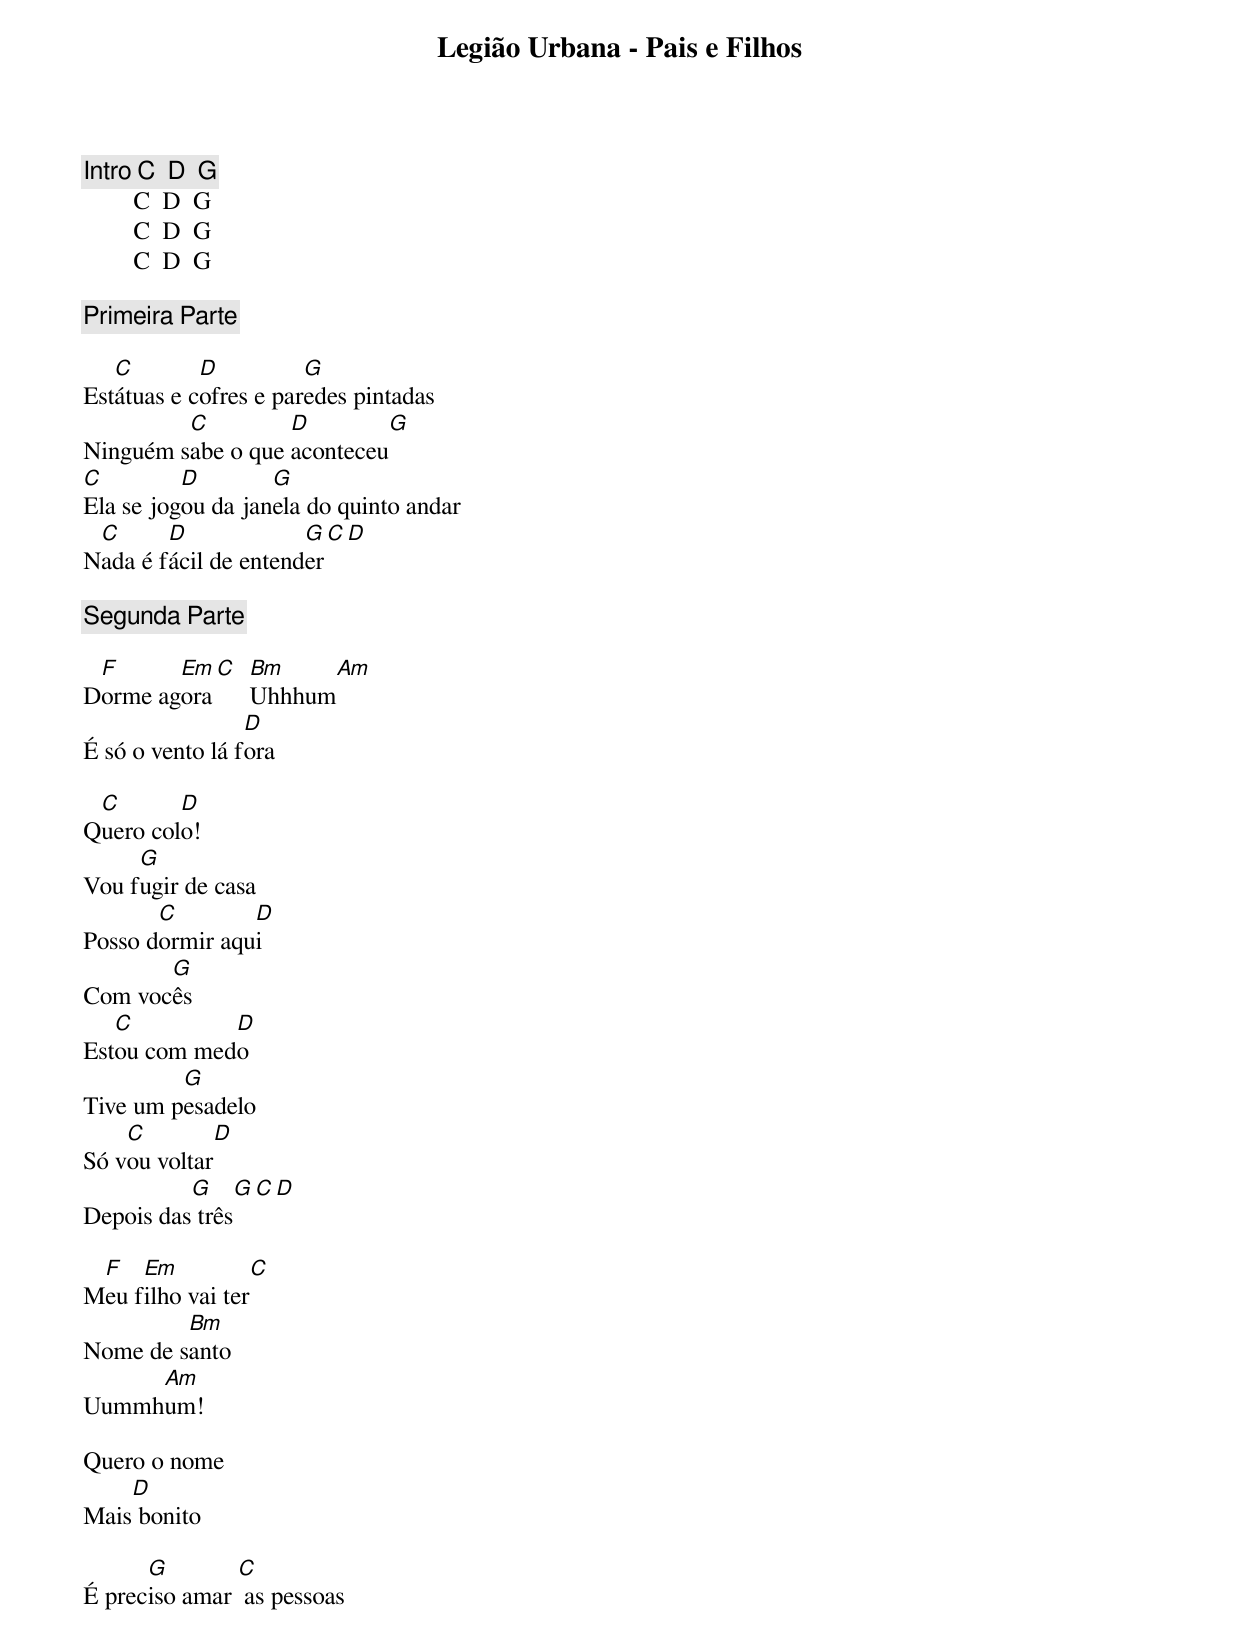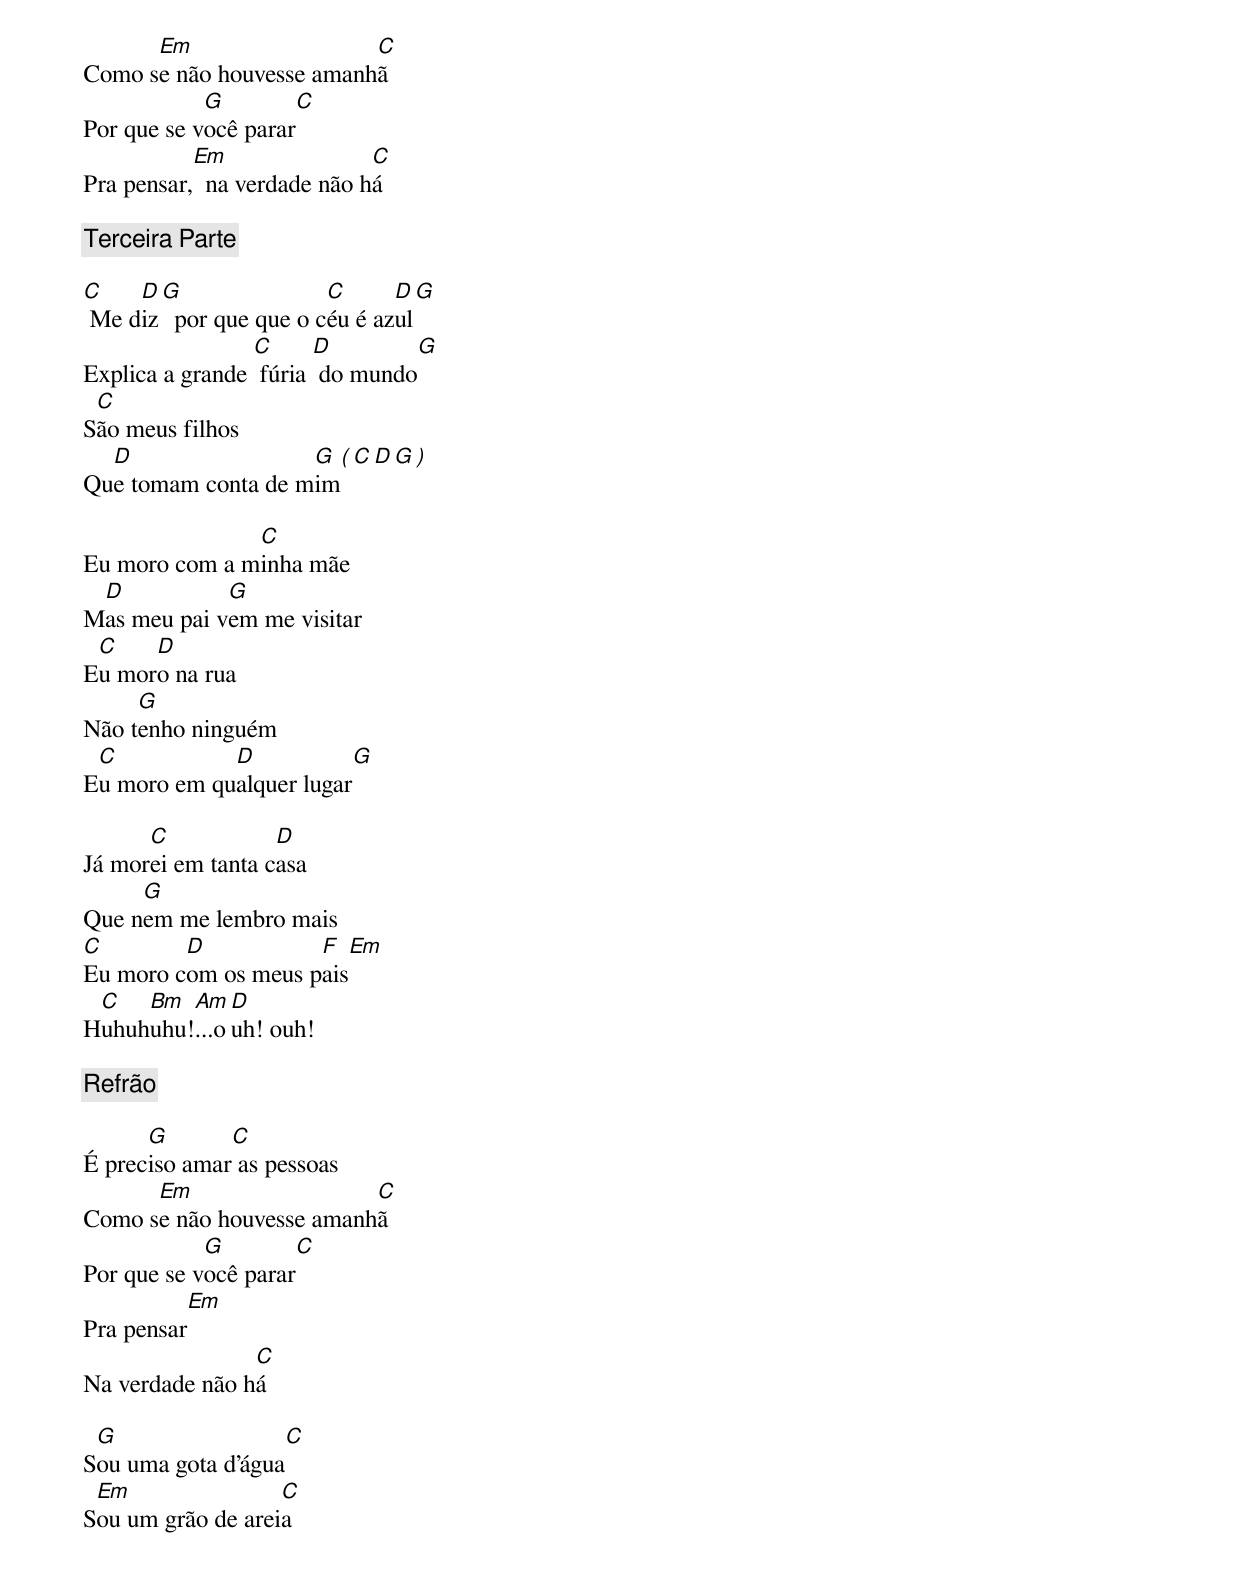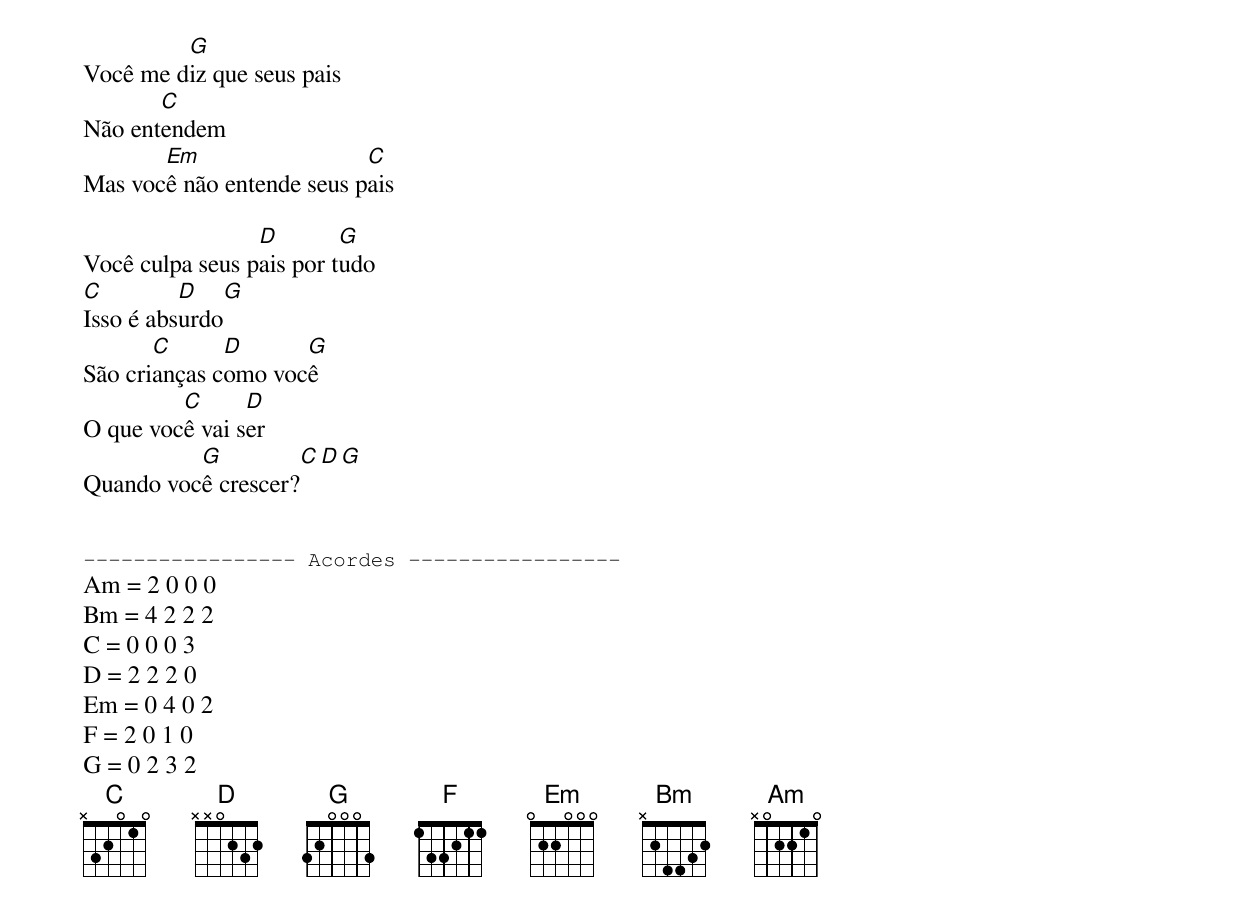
Legião Urbana - Pais e Filhos

[Intro] C  D  G
        C  D  G
        C  D  G
        C  D  G

[Primeira Parte]

   C        D          G
Estátuas e cofres e paredes pintadas
         C         D        G
Ninguém sabe o que aconteceu
C         D        G
Ela se jogou da janela do quinto andar
 C      D             G   C  D
Nada é fácil de entender

[Segunda Parte]

 F      Em C Bm     Am
Dorme agora  Uhhhum
                 D
É só o vento lá fora

 C       D
Quero colo!
     G
Vou fugir de casa
       C        D
Posso dormir aqui
       G
Com vocês
   C         D
Estou com medo
         G
Tive um pesadelo
    C         D
Só vou voltar
          G     G  C  D
Depois das três

 F   Em           C
Meu filho vai ter
         Bm
Nome de santo
     Am
Uummhum!

Quero o nome
    D
Mais bonito

      G        C
É preciso amar  as pessoas
      Em                  C
Como se não houvesse amanhã
            G         C
Por que se você parar
           Em                C
Pra pensar,  na verdade não há

[Terceira Parte]

C    D G                C      D  G
 Me diz  por que que o céu é azul
                 C      D        G
Explica a grande  fúria  do mundo
 C
São meus filhos
  D                 G  ( C  D  G )
Que tomam conta de mim

               C
Eu moro com a minha mãe
 D           G
Mas meu pai vem me visitar
 C    D
Eu moro na rua
     G
Não tenho ninguém
 C           D           G
Eu moro em qualquer lugar

      C            D
Já morei em tanta casa
     G
Que nem me lembro mais
C        D           F   Em
Eu moro com os meus pais
 C   Bm  Am  D
Huhuhuhu!...ouh! ouh!

[Refrão]

      G       C
É preciso amar as pessoas
      Em                  C
Como se não houvesse amanhã
            G         C
Por que se você parar
           Em
Pra pensar
                C
Na verdade não há

 G                 C
Sou uma gota d'água
 Em                C
Sou um grão de areia
         G
Você me diz que seus pais
       C
Não entendem
       Em                  C
Mas você não entende seus pais

                 D        G
Você culpa seus pais por tudo
C         D    G
Isso é absurdo
       C      D      G
São crianças como você
         C      D
O que você vai ser
          G          C  D  G
Quando você crescer?


----------------- Acordes -----------------
Am = 2 0 0 0
Bm = 4 2 2 2
C = 0 0 0 3
D = 2 2 2 0
Em = 0 4 0 2
F = 2 0 1 0
G = 0 2 3 2
